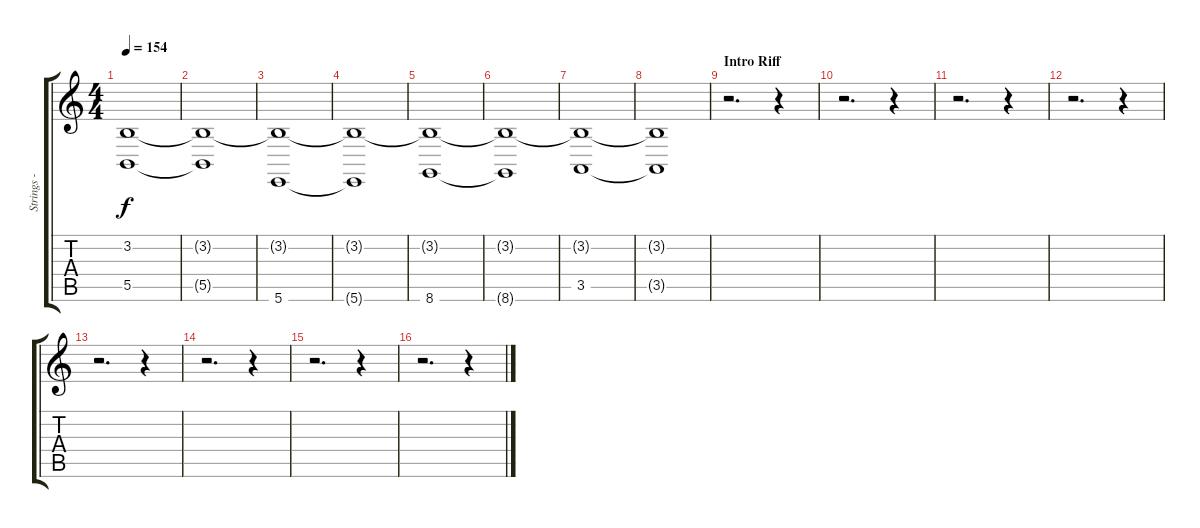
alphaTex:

\track ("Strings - Root" "Strings - ") {instrument stringensemble2}
\staff {score tabs}
\tuning (Db4 Ab3 E3 B2 Gb2 B1) {hide}
\ts (4 4)
\tempo 154
\clef g2
\ks c
(3.2 5.5).1{dy f} |
(3.2{t} 5.5{t}).1 |
(3.2{t} 5.6).1 |
(3.2{t} 5.6{t}).1 |
(3.2{t} 8.6).1 |
(3.2{t} 8.6{t}).1 |
(3.2{t} 3.5).1 |
(3.2{t} 3.5{t}).1 |
\section ("" "Intro Riff")
r.2{d} r.4 |
r.2{d} r.4 |
r.2{d} r.4 |
r.2{d} r.4 |
r.2{d} r.4 |
r.2{d} r.4 |
r.2{d} r.4 |
r.2{d} r.4
